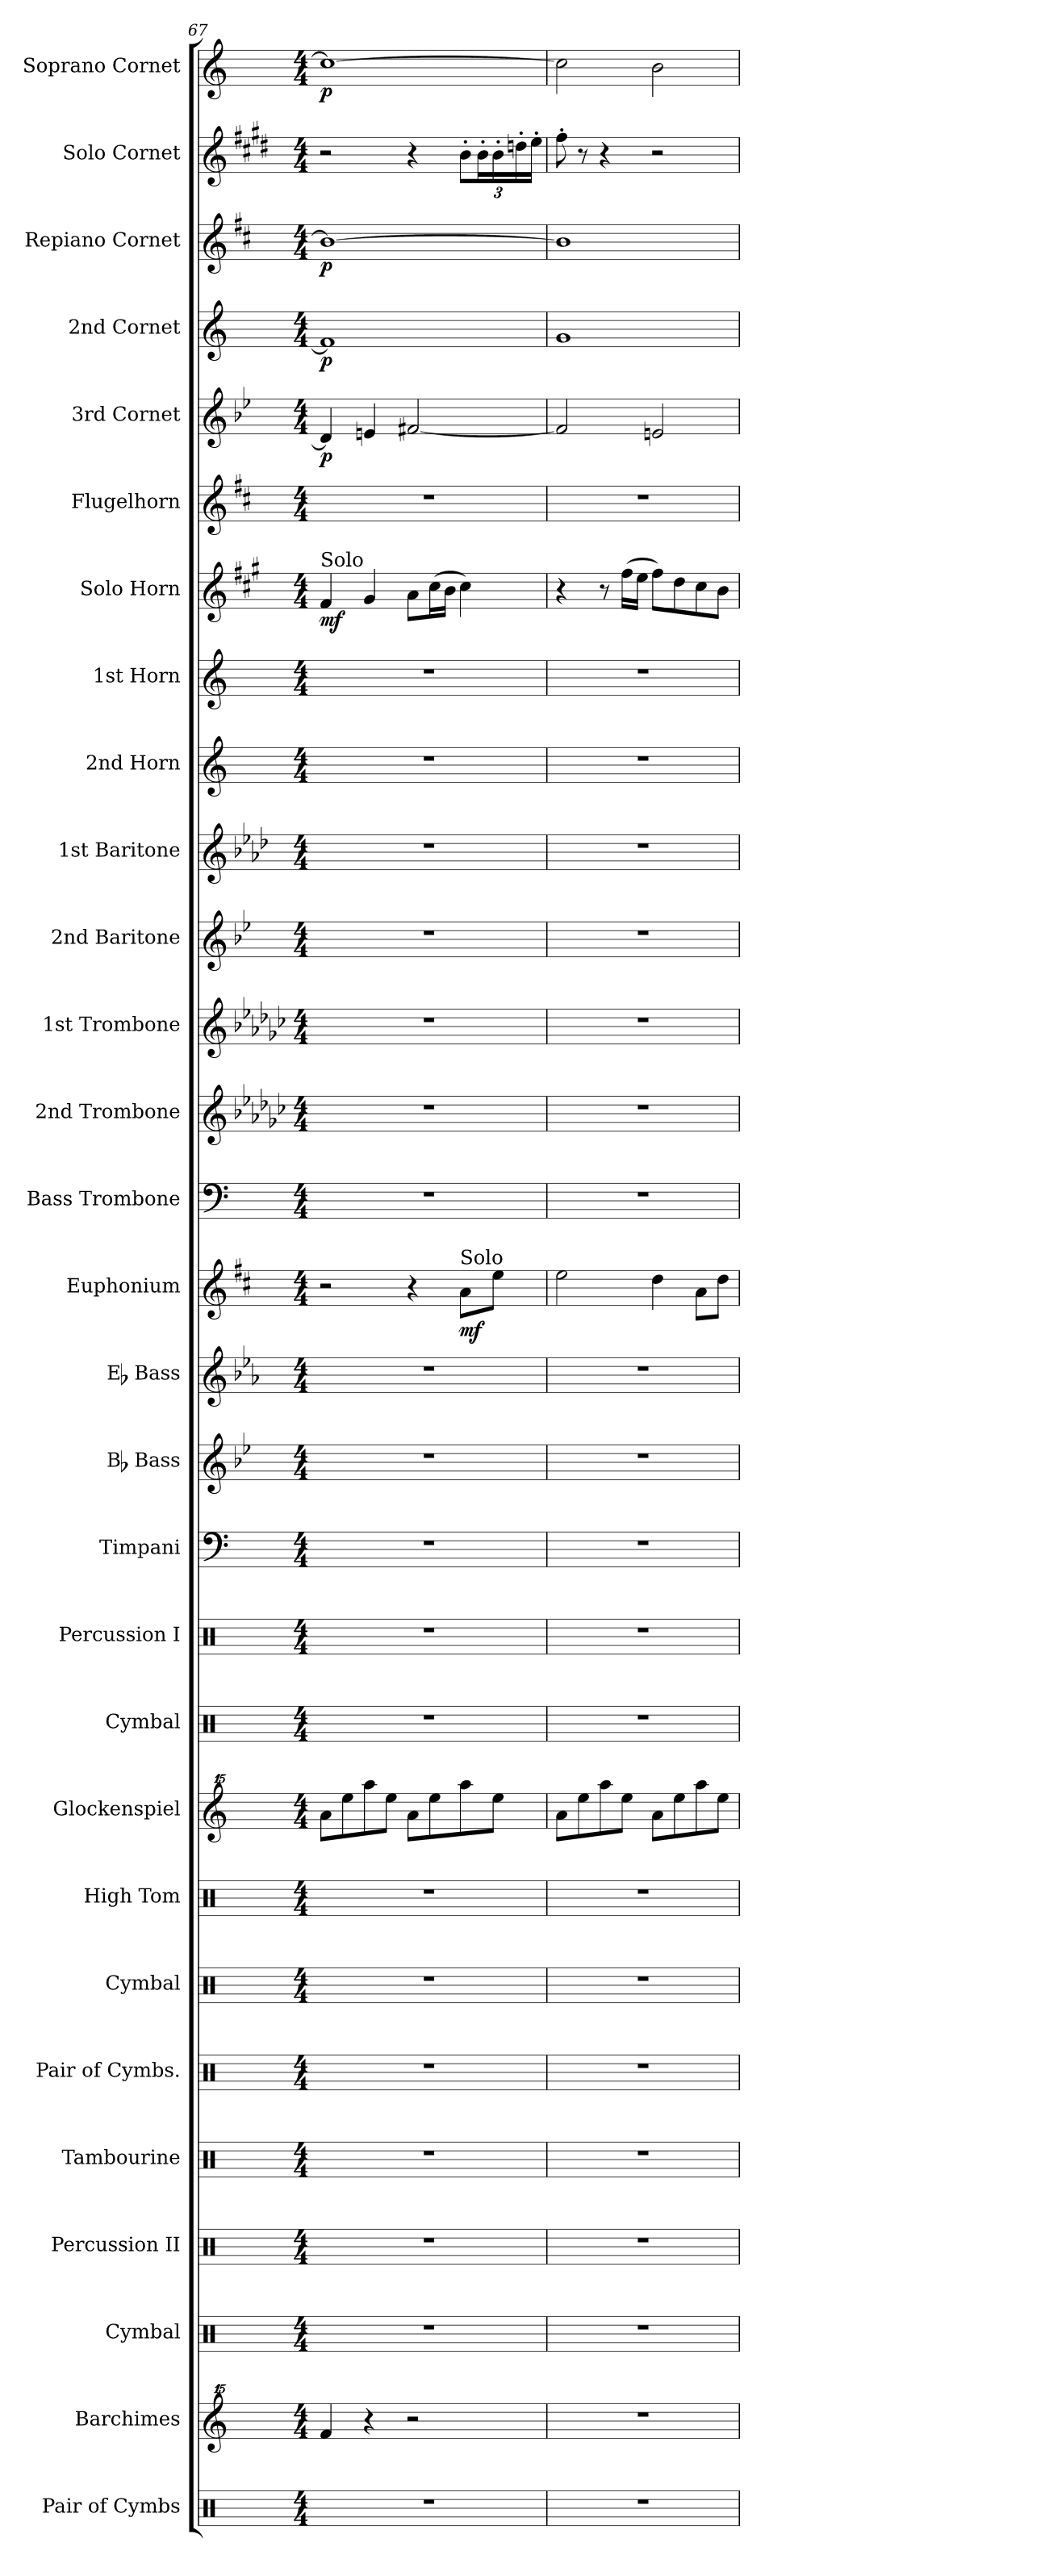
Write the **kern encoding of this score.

**kern	**kern	**kern	**kern	**kern	**kern	**kern	**kern	**kern	**kern	**kern	**kern	**kern	**kern	**kern	**dynam	**kern	**kern	**kern	**kern	**kern	**kern	**kern	**kern	**dynam	**kern	**kern	**dynam	**kern	**dynam	**kern	**dynam	**kern	**kern	**dynam
*part29	*part28	*part27	*part26	*part25	*part24	*part23	*part22	*part21	*part20	*part19	*part18	*part17	*part16	*part15	*part15	*part14	*part13	*part12	*part11	*part10	*part9	*part8	*part7	*part7	*part6	*part5	*part5	*part4	*part4	*part3	*part3	*part2	*part1	*part1
*staff29	*staff28	*staff27	*staff26	*staff25	*staff24	*staff23	*staff22	*staff21	*staff20	*staff19	*staff18	*staff17	*staff16	*staff15	*staff15	*staff14	*staff13	*staff12	*staff11	*staff10	*staff9	*staff8	*staff7	*staff7	*staff6	*staff5	*staff5	*staff4	*staff4	*staff3	*staff3	*staff2	*staff1	*staff1
*I"Pair of Cymbs	*I"Barchimes	*I"Cymbal	*I"Percussion II	*I"Tambourine	*I"Pair of Cymbs.	*I"Cymbal	*I"High Tom	*I"Glockenspiel	*I"Cymbal	*I"Percussion I	*I"Timpani	*I"Bb Bass	*I"Eb Bass	*I"Euphonium	*	*I"Bass Trombone	*I"2nd Trombone	*I"1st Trombone	*I"2nd Baritone	*I"1st Baritone	*I"2nd Horn	*I"1st Horn	*I"Solo Horn	*	*I"Flugelhorn	*I"3rd Cornet	*	*I"2nd Cornet	*	*I"Repiano Cornet	*	*I"Solo Cornet	*I"Soprano Cornet	*
*I'Pair Cym.	*I'Bachm.	*I'Cym.	*I'Perc. II	*I'Tamb.	*I'Pair Cym.	*I'Cym.	*I'H. To.	*I'Glk.	*I'Cym.	*I'Perc. I	*I'Timp.	*I'Bb Bass	*I'Eb Bass	*I'Euph.	*	*I'B. Trb.	*I'2nd Trb.	*I'1st Trb.	*I'2nd Bar.	*I'1st Bar.	*I'2nd Hn.	*I'1st Hn.	*I'Solo Hn.	*	*I'Flugel.	*I'3rd Cnt.	*	*I'2nd Cnt.	*	*I'Rep. Cnt.	*	*I'Solo Cnt.	*I'Sop. Cnt.	*
*clefX	*clefG^^2	*clefX	*clefX	*clefX	*clefX	*clefX	*clefX	*clefG^^2	*clefX	*clefX	*clefF4	*clefG2	*clefG2	*clefG2	*	*clefF4	*clefG2	*clefG2	*clefG2	*clefG2	*clefG2	*clefG2	*clefG2	*	*clefG2	*clefG2	*	*clefG2	*	*clefG2	*	*clefG2	*clefG2	*
*	*	*	*	*	*	*	*	*	*	*	*	*ITrd15c26	*ITrd12c21	*ITrd8c14	*	*	*ITrd8c14	*ITrd8c14	*ITrd8c14	*ITrd8c14	*ITrd5c9	*ITrd5c9	*ITrd5c9	*	*ITrd1c2	*ITrd1c2	*	*ITrd1c2	*	*ITrd1c2	*	*ITrd1c2	*ITrd-2c-3	*
*k[]	*k[]	*k[]	*k[]	*k[]	*k[]	*k[]	*k[]	*k[]	*k[]	*k[]	*k[]	*k[b-e-]	*k[b-e-a-]	*k[f#c#]	*	*k[]	*k[b-e-a-d-g-c-]	*k[b-e-a-d-g-c-]	*k[b-e-]	*k[b-e-a-d-]	*k[b-e-a-]	*k[b-e-a-]	*k[]	*	*k[]	*k[b-e-a-d-]	*	*k[b-e-]	*	*k[]	*	*k[f#c#]	*k[b-e-a-]	*
*M4/4	*M4/4	*M4/4	*M4/4	*M4/4	*M4/4	*M4/4	*M4/4	*M4/4	*M4/4	*M4/4	*M4/4	*M4/4	*M4/4	*M4/4	*	*M4/4	*M4/4	*M4/4	*M4/4	*M4/4	*M4/4	*M4/4	*M4/4	*	*M4/4	*M4/4	*	*M4/4	*	*M4/4	*	*M4/4	*M4/4	*
=67	=67	=67	=67	=67	=67	=67	=67	=67	=67	=67	=67	=67	=67	=67	=67	=67	=67	=67	=67	=67	=67	=67	=67	=67	=67	=67	=67	=67	=67	=67	=67	=67	=67	=67
!	!	!	!	!	!	!	!	!	!	!	!	!	!	!	!	!	!	!	!	!	!	!	!LO:TX:a:t=Solo	!	!	!	!	!	!	!	!	!	!	!
!	!	!	!	!	!	!	!	!	!	!	!	!	!	!	!	!	!	!	!	!	!	!	!	!LO:DY:b	!	!	!LO:DY:b	!	!LO:DY:b	!	!LO:DY:b	!	!	!LO:DY:b
1r	4fff/	1r	1r	1r	1r	1r	1r	8aaa\L	1r	1r	1r	1r	1r	2r	.	1r	1r	1r	1r	1r	1r	1r	4A/	mf	1r	4c/]	p	1e]	p	1a_	p	2r	1ee_	p
.	.	.	.	.	.	.	.	8eeee\	.	.	.	.	.	.	.	.	.	.	.	.	.	.	.	.	.	.	.	.	.	.	.	.	.	.
.	4r	.	.	.	.	.	.	8aaaa\	.	.	.	.	.	.	.	.	.	.	.	.	.	.	4B/	.	.	4dn/	.	.	.	.	.	.	.	.
.	.	.	.	.	.	.	.	8eeee\J	.	.	.	.	.	.	.	.	.	.	.	.	.	.	.	.	.	.	.	.	.	.	.	.	.	.
.	2r	.	.	.	.	.	.	8aaa\L	.	.	.	.	.	4r	.	.	.	.	.	.	.	.	8c\L	.	.	[2en/	.	.	.	.	.	4r	.	.
.	.	.	.	.	.	.	.	8eeee\	.	.	.	.	.	.	.	.	.	.	.	.	.	.	(16e\L	.	.	.	.	.	.	.	.	.	.	.
.	.	.	.	.	.	.	.	.	.	.	.	.	.	.	.	.	.	.	.	.	.	.	16d\JJ	.	.	.	.	.	.	.	.	.	.	.
*	*	*	*	*	*	*	*	*	*	*	*	*	*	*	*	*	*	*	*	*	*	*	*	*	*	*	*	*	*	*	*	*Xbrackettup	*	*
!	!	!	!	!	!	!	!	!	!	!	!	!	!	!LO:TX:a:t=Solo	!	!	!	!	!	!	!	!	!	!	!	!	!	!	!	!	!	!	!	!
!	!	!	!	!	!	!	!	!	!	!	!	!	!	!	!LO:DY:b	!	!	!	!	!	!	!	!	!	!	!	!	!	!	!	!	!	!	!
.	.	.	.	.	.	.	.	8aaaa\	.	.	.	.	.	8A\L	mf	.	.	.	.	.	.	.	4e\)	.	.	.	.	.	.	.	.	12a'\L	.	.
.	.	.	.	.	.	.	.	.	.	.	.	.	.	.	.	.	.	.	.	.	.	.	.	.	.	.	.	.	.	.	.	24a'\L	.	.
.	.	.	.	.	.	.	.	8eeee\J	.	.	.	.	.	8e\J	.	.	.	.	.	.	.	.	.	.	.	.	.	.	.	.	.	24a'\	.	.
.	.	.	.	.	.	.	.	.	.	.	.	.	.	.	.	.	.	.	.	.	.	.	.	.	.	.	.	.	.	.	.	24ccn'\	.	.
.	.	.	.	.	.	.	.	.	.	.	.	.	.	.	.	.	.	.	.	.	.	.	.	.	.	.	.	.	.	.	.	24dd'\JJ	.	.
!!LO:PB:g=z
=68	=68	=68	=68	=68	=68	=68	=68	=68	=68	=68	=68	=68	=68	=68	=68	=68	=68	=68	=68	=68	=68	=68	=68	=68	=68	=68	=68	=68	=68	=68	=68	=68	=68	=68
1r	1r	1r	1r	1r	1r	1r	1r	8aaa\L	1r	1r	1r	1r	1r	2e\	.	1r	1r	1r	1r	1r	1r	1r	4r	.	1r	2e/]	.	1f	.	1a]	.	8ee'\	2ee\]	.
.	.	.	.	.	.	.	.	8eeee\	.	.	.	.	.	.	.	.	.	.	.	.	.	.	.	.	.	.	.	.	.	.	.	8r	.	.
.	.	.	.	.	.	.	.	8aaaa\	.	.	.	.	.	.	.	.	.	.	.	.	.	.	8r	.	.	.	.	.	.	.	.	4r	.	.
.	.	.	.	.	.	.	.	8eeee\J	.	.	.	.	.	.	.	.	.	.	.	.	.	.	(16a\LL	.	.	.	.	.	.	.	.	.	.	.
.	.	.	.	.	.	.	.	.	.	.	.	.	.	.	.	.	.	.	.	.	.	.	16g\JJ	.	.	.	.	.	.	.	.	.	.	.
.	.	.	.	.	.	.	.	8aaa\L	.	.	.	.	.	4d\	.	.	.	.	.	.	.	.	8a\L)	.	.	2dn/	.	.	.	.	.	2r	2dd\	.
.	.	.	.	.	.	.	.	8eeee\	.	.	.	.	.	.	.	.	.	.	.	.	.	.	8f\	.	.	.	.	.	.	.	.	.	.	.
.	.	.	.	.	.	.	.	8aaaa\	.	.	.	.	.	8A\L	.	.	.	.	.	.	.	.	8e\	.	.	.	.	.	.	.	.	.	.	.
.	.	.	.	.	.	.	.	8eeee\J	.	.	.	.	.	8d\J	.	.	.	.	.	.	.	.	8d\J	.	.	.	.	.	.	.	.	.	.	.
=	=	=	=	=	=	=	=	=	=	=	=	=	=	=	=	=	=	=	=	=	=	=	=	=	=	=	=	=	=	=	=	=	=	=
*-	*-	*-	*-	*-	*-	*-	*-	*-	*-	*-	*-	*-	*-	*-	*-	*-	*-	*-	*-	*-	*-	*-	*-	*-	*-	*-	*-	*-	*-	*-	*-	*-	*-	*-
